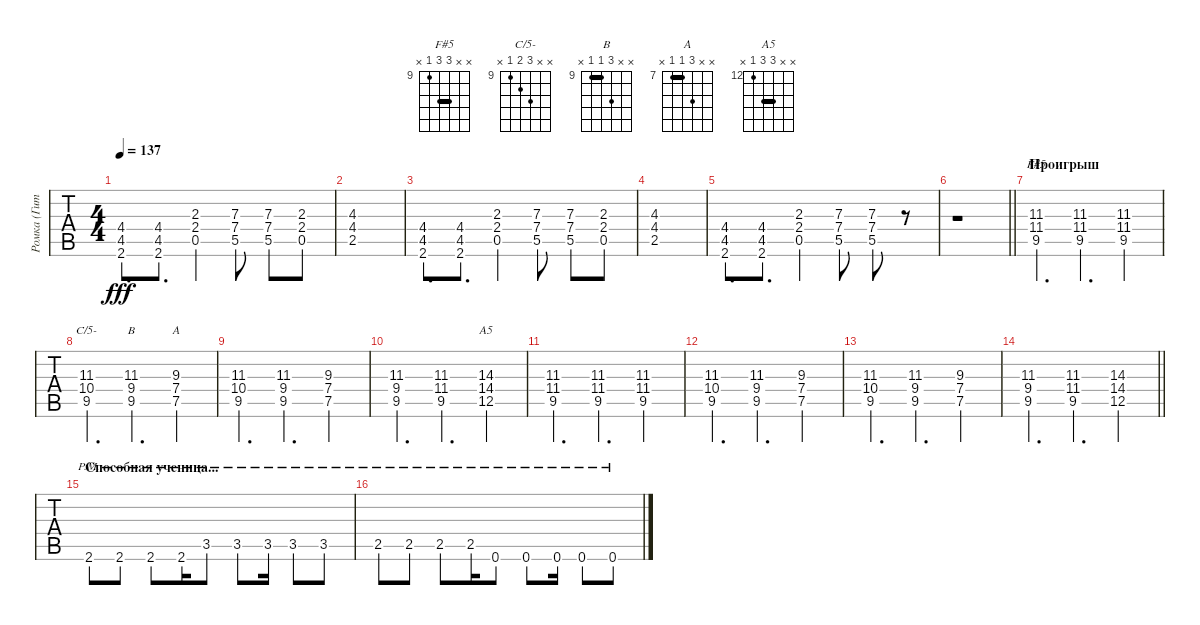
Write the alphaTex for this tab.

\track ("Ромка (Гитара)" "Ромка (Гит") {instrument distortionguitar}
\staff {tabs}
\tuning (E4 B3 G3 D3 A2 E2) {hide}
\chord ("F#5" x x 11 11 9 x) {firstfret 9 barre 11}
\chord ("C/5-" x x 11 10 9 x) {firstfret 9}
\chord ("B" x x 11 9 9 x) {firstfret 9 barre 9}
\chord ("A" x x 9 7 7 x) {firstfret 7 barre 7}
\chord ("A5" x x 14 14 12 x) {firstfret 12 barre 14}
\ts (4 4)
\tempo 137
\clef g2
\ks c
(4.4 4.5 2.6).8{d dy fff} (4.4 4.5 2.6).8{d} (2.3 2.4 0.5).4 (7.3 7.4 5.5).8 (7.3 7.4 5.5).8 (2.3 2.4 0.5).8 |
(4.3 4.4 2.5).1 |
(4.4 4.5 2.6).8{d} (4.4 4.5 2.6).8{d} (2.3 2.4 0.5).4 (7.3 7.4 5.5).8 (7.3 7.4 5.5).8 (2.3 2.4 0.5).8 |
(4.3 4.4 2.5).1 |
(4.4 4.5 2.6).8{d} (4.4 4.5 2.6).8{d} (2.3 2.4 0.5).4 (7.3 7.4 5.5).8 (7.3 7.4 5.5).8 r.8 |
\barLineRight lightlight
r.1 |
\section ("" "Проигрыш")
(11.3 11.4 9.5).4{d ch "F#5"} (11.3 11.4 9.5).4{d} (11.3 11.4 9.5).4 |
(11.3 10.4 9.5).4{d ch "C/5-"} (11.3 9.4 9.5).4{d ch "B"} (9.3 7.4 7.5).4{ch "A"} |
(11.3 10.4 9.5).4{d} (11.3 9.4 9.5).4{d} (9.3 7.4 7.5).4 |
(11.3 9.4 9.5).4{d} (11.3 11.4 9.5).4{d} (14.3 14.4 12.5).4{ch "A5"} |
(11.3 11.4 9.5).4{d} (11.3 11.4 9.5).4{d} (11.3 11.4 9.5).4 |
(11.3 10.4 9.5).4{d} (11.3 9.4 9.5).4{d} (9.3 7.4 7.5).4 |
(11.3 10.4 9.5).4{d} (11.3 9.4 9.5).4{d} (9.3 7.4 7.5).4 |
\barLineRight lightlight
(11.3 9.4 9.5).4{d} (11.3 11.4 9.5).4{d} (14.3 14.4 12.5).4 |
\section ("" "Способная ученица...")
2.6{pm}.8 2.6{pm}.8 2.6{pm}.8 2.6{pm}.16 3.5{pm}.8 3.5{pm}.8 3.5{pm}.16 3.5{pm}.8 3.5{pm}.8 |
2.5{pm}.8 2.5{pm}.8 2.5{pm}.8 2.5{pm}.16 0.6{pm}.8 0.6{pm}.8 0.6{pm}.16 0.6{pm}.8 0.6{pm}.8
